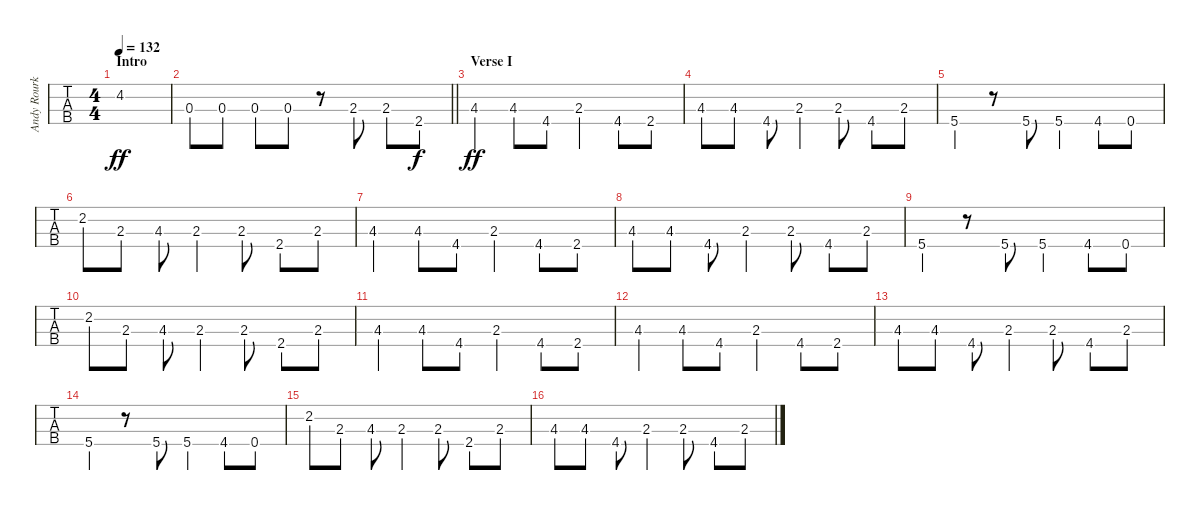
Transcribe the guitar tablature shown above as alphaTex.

\track ("Andy Rourke's bass" "Andy Rourk") {instrument electricbassfinger}
\staff {tabs}
\tuning (G2 D2 A1 E1) {hide}
\ts (4 4)
\section ("" "Intro")
\tempo 132
\clef f4
\ks e
4.2.1{dy ff instrument electricbassfinger} |
\barLineRight lightlight
0.3.8 0.3.8 0.3.8 0.3.8 r.8 2.3.8 2.3.8 2.4.8{dy f} |
\section ("" "Verse I")
4.3.4{dy ff} 4.3.8 4.4.8 2.3.4 4.4.8 2.4.8 |
4.3.8 4.3.8 4.4.8 2.3.4 2.3.8 4.4.8 2.3.8 |
5.4.4 r.8 5.4.8 5.4.4 4.4.8 0.4.8 |
2.2.8 2.3.8 4.3.8 2.3.4 2.3.8 2.4.8 2.3.8 |
4.3.4 4.3.8 4.4.8 2.3.4 4.4.8 2.4.8 |
4.3.8 4.3.8 4.4.8 2.3.4 2.3.8 4.4.8 2.3.8 |
5.4.4 r.8 5.4.8 5.4.4 4.4.8 0.4.8 |
2.2.8 2.3.8 4.3.8 2.3.4 2.3.8 2.4.8 2.3.8 |
4.3.4 4.3.8 4.4.8 2.3.4 4.4.8 2.4.8 |
4.3.4 4.3.8 4.4.8 2.3.4 4.4.8 2.4.8 |
4.3.8 4.3.8 4.4.8 2.3.4 2.3.8 4.4.8 2.3.8 |
5.4.4 r.8 5.4.8 5.4.4 4.4.8 0.4.8 |
2.2.8 2.3.8 4.3.8 2.3.4 2.3.8 2.4.8 2.3.8 |
4.3.8 4.3.8 4.4.8 2.3.4 2.3.8 4.4.8 2.3.8
